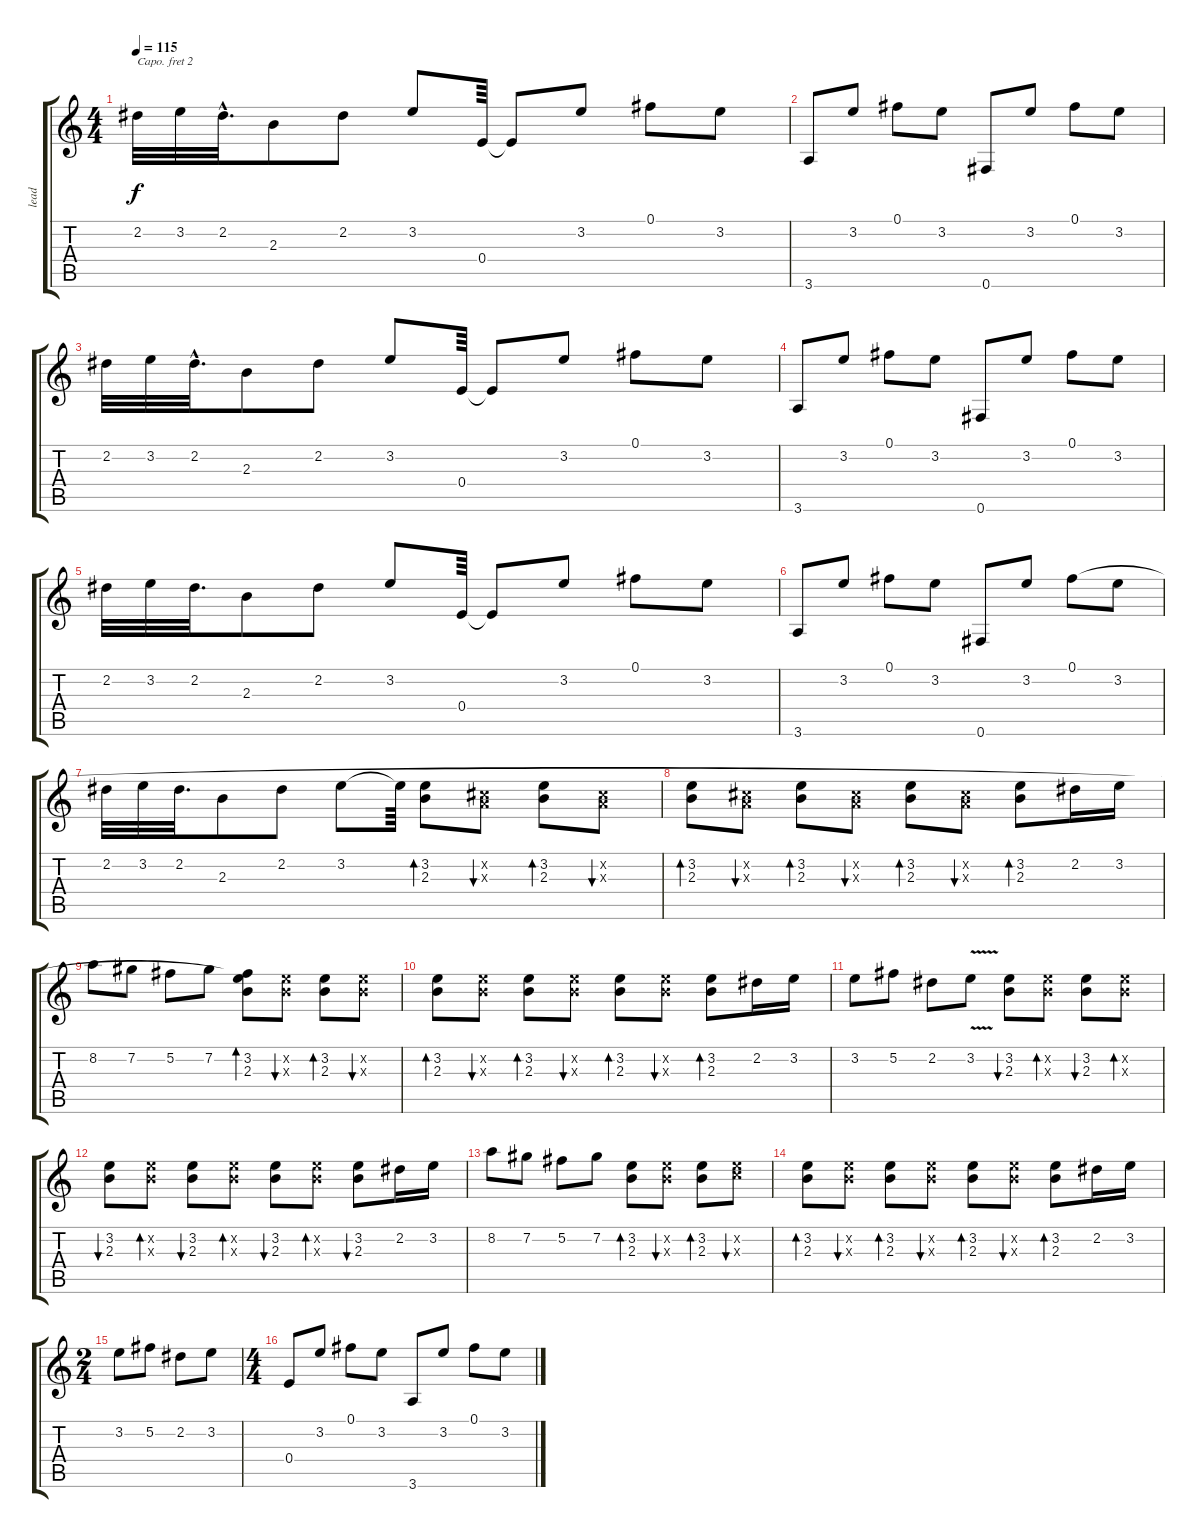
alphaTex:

\track ("lead" "lead") {instrument acousticguitarnylon}
\staff {score tabs}
\capo 2
\tuning (E4 B3 G3 D3 A2 E2) {hide}
\ts (4 4)
\tempo 115
\clef g2
\ks c
2.2.32{dy f} 3.2.32 2.2{hac}.32{d} 2.3.8 2.2.8 3.2.8 0.4.64 0.4{t}.8 3.2.8 0.1.8 3.2.8 |
3.6.8 3.2.8 0.1.8 3.2.8 0.6.8 3.2.8 0.1.8 3.2.8 |
2.2.32 3.2.32 2.2{hac}.32{d} 2.3.8 2.2.8 3.2.8 0.4.64 0.4{t}.8 3.2.8 0.1.8 3.2.8 |
3.6.8 3.2.8 0.1.8 3.2.8 0.6.8 3.2.8 0.1.8 3.2.8 |
2.2.32 3.2.32 2.2.32{d} 2.3.8 2.2.8 3.2.8 0.4.64 0.4{t}.8 3.2.8 0.1.8 3.2.8 |
3.6.8 3.2.8 0.1.8 3.2.8 0.6.8 3.2.8 0.1.8 3.2.8 |
2.2.32 3.2.32 2.2.32{d} 2.3.8 2.2.8 3.2.8 3.2{t}.64 (3.2 2.3).8{bd 60} (0.2{x} 0.3{x}).8{bu 60} (3.2 2.3).8{bd 60} (0.2{x} 0.3{x}).8{bu 60} |
(3.2 2.3).8{bd 60} (0.2{x} 0.3{x}).8{bu 60} (3.2 2.3).8{bd 60} (0.2{x} 0.3{x}).8{bu 60} (3.2 2.3).8{bd 60} (0.2{x} 0.3{x}).8{bu 60} (3.2 2.3).8{bd 60} 2.2.16 3.2.16 |
8.2.8 7.2.8 5.2.8 7.2.8 (0.1{t} 3.2 2.3).8{bd 60} (3.2{x} 2.3{x}).8{bu 60} (3.2 2.3).8{bd 60} (3.2{x} 2.3{x}).8{bu 60} |
(3.2 2.3).8{bd 60} (3.2{x} 2.3{x}).8{bu 60} (3.2 2.3).8{bd 60} (3.2{x} 2.3{x}).8{bu 60} (3.2 2.3).8{bd 60} (3.2{x} 2.3{x}).8{bu 60} (3.2 2.3).8{bd 60} 2.2.16 3.2.16 |
3.2.8 5.2.8 2.2.8 3.2{v}.8 (3.2 2.3).8{bu 60} (3.2{x} 2.3{x}).8{bd 60} (3.2 2.3).8{bu 60} (3.2{x} 2.3{x}).8{bd 60} |
(3.2 2.3).8{bu 60} (3.2{x} 2.3{x}).8{bd 60} (3.2 2.3).8{bu 60} (3.2{x} 2.3{x}).8{bd 60} (3.2 2.3).8{bu 60} (3.2{x} 2.3{x}).8{bd 60} (3.2 2.3).8{bu 60} 2.2.16 3.2.16 |
8.2.8 7.2.8 5.2.8 7.2.8 (3.2 2.3).8{bd 60} (3.2{x} 2.3{x}).8{bu 60} (3.2 2.3).8{bd 60} (3.2{x} 3.3{x}).8{bu 60} |
(3.2 2.3).8{bd 60} (3.2{x} 2.3{x}).8{bu 60} (3.2 2.3).8{bd 60} (3.2{x} 2.3{x}).8{bu 60} (3.2 2.3).8{bd 60} (3.2{x} 2.3{x}).8{bu 60} (3.2 2.3).8{bd 60} 2.2.16 3.2.16 |
\ts (2 4)
3.2.8 5.2.8 2.2.8 3.2.8 |
\ts (4 4)
0.4.8 3.2.8 0.1.8 3.2.8 3.6.8 3.2.8 0.1.8 3.2.8
